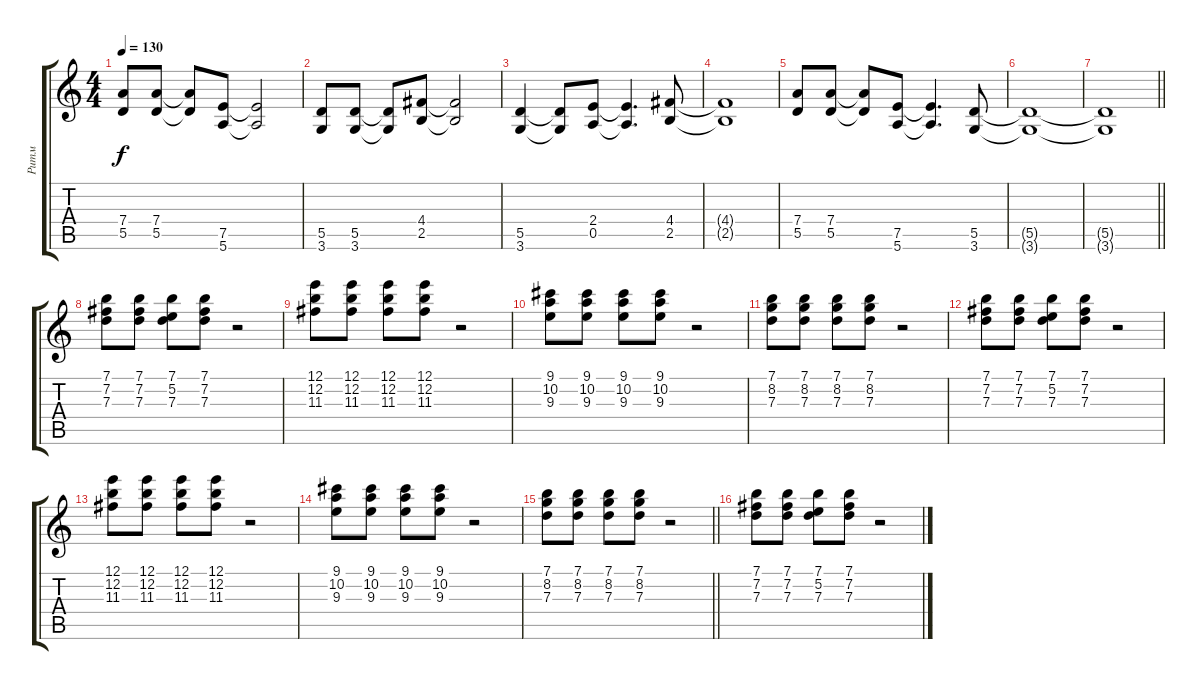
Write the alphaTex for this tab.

\track ("Ритм" "Ритм") {instrument distortionguitar}
\staff {score tabs}
\tuning (E4 B3 G3 D3 A2 E2) {hide}
\ts (4 4)
\tempo 130
\clef g2
\ks c
(7.4 5.5).8{dy f} (7.4 5.5).8 (7.4{t} 5.5{t}).8 (7.5 5.6).8 (7.5{t} 5.6{t}).2 |
(5.5 3.6).8 (5.5 3.6).8 (5.5{t} 3.6{t}).8 (4.4 2.5).8 (4.4{t} 2.5{t}).2 |
(5.5 3.6).4 (5.5{t} 3.6{t}).8 (2.4 0.5).8 (2.4{t} 0.5{t}).4{d} (4.4 2.5).8 |
(4.4{t} 2.5{t}).1 |
(7.4 5.5).8 (7.4 5.5).8 (7.4{t} 5.5{t}).8 (7.5 5.6).8 (7.5{t} 5.6{t}).4{d} (5.5 3.6).8 |
(5.5{t} 3.6{t}).1 |
\barLineRight lightlight
(5.5{t} 3.6{t}).1 |
(7.1 7.2 7.3).8 (7.1 7.2 7.3).8 (7.1 5.2 7.3).8 (7.1 7.2 7.3).8 r.2 |
(12.1 12.2 11.3).8 (12.1 12.2 11.3).8 (12.1 12.2 11.3).8 (12.1 12.2 11.3).8 r.2 |
(9.1 10.2 9.3).8 (9.1 10.2 9.3).8 (9.1 10.2 9.3).8 (9.1 10.2 9.3).8 r.2 |
(7.1 8.2 7.3).8 (7.1 8.2 7.3).8 (7.1 8.2 7.3).8 (7.1 8.2 7.3).8 r.2 |
(7.1 7.2 7.3).8 (7.1 7.2 7.3).8 (7.1 5.2 7.3).8 (7.1 7.2 7.3).8 r.2 |
(12.1 12.2 11.3).8 (12.1 12.2 11.3).8 (12.1 12.2 11.3).8 (12.1 12.2 11.3).8 r.2 |
(9.1 10.2 9.3).8 (9.1 10.2 9.3).8 (9.1 10.2 9.3).8 (9.1 10.2 9.3).8 r.2 |
\barLineRight lightlight
(7.1 8.2 7.3).8 (7.1 8.2 7.3).8 (7.1 8.2 7.3).8 (7.1 8.2 7.3).8 r.2 |
(7.1 7.2 7.3).8 (7.1 7.2 7.3).8 (7.1 5.2 7.3).8 (7.1 7.2 7.3).8 r.2
